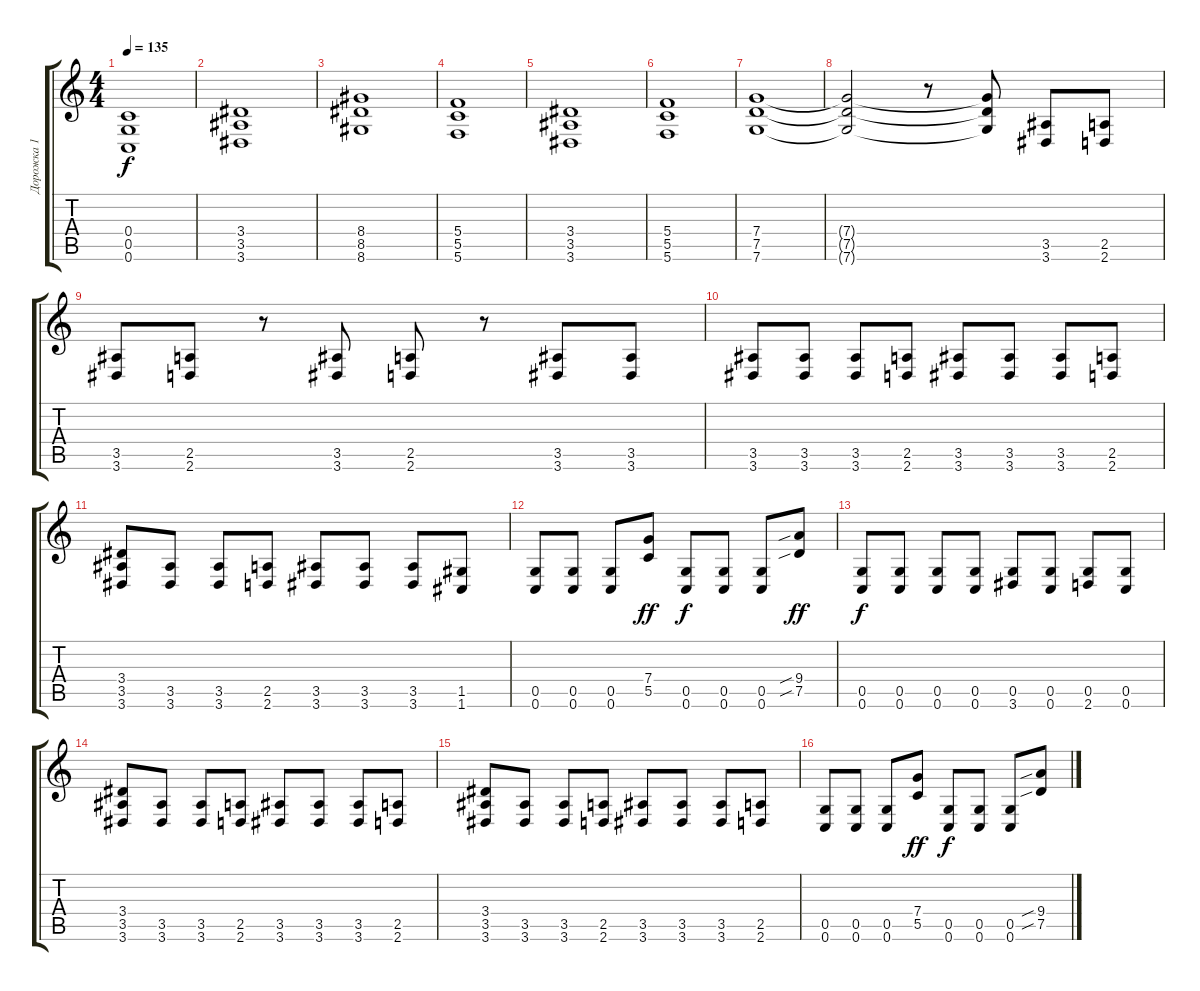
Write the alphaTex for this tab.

\track ("Дорожка 1" "Дорожка 1") {instrument distortionguitar}
\staff {score tabs}
\tuning (D4 A3 F3 C3 G2 C2) {hide}
\ts (4 4)
\tempo 135
\clef g2
\ks c
(0.4 0.5 0.6).1{dy f volume 16} |
(3.4 3.5 3.6).1 |
(8.4 8.5 8.6).1 |
(5.4 5.5 5.6).1 |
(3.4 3.5 3.6).1 |
(5.4 5.5 5.6).1 |
(7.4 7.5 7.6).1 |
(7.4{t} 7.5{t} 7.6{t}).2 r.8 (7.4{t} 7.5{t} 7.6{t}).8 (3.5 3.6).8 (2.5 2.6).8 |
(3.5 3.6).8 (2.5 2.6).8 r.8 (3.5 3.6).8 (2.5 2.6).8 r.8 (3.5 3.6).8 (3.5 3.6).8 |
(3.5 3.6).8 (3.5 3.6).8 (3.5 3.6).8 (2.5 2.6).8 (3.5 3.6).8 (3.5 3.6).8 (3.5 3.6).8 (2.5 2.6).8 |
(3.4 3.5 3.6).8 (3.5 3.6).8 (3.5 3.6).8 (2.5 2.6).8 (3.5 3.6).8 (3.5 3.6).8 (3.5 3.6).8 (1.5 1.6).8 |
(0.5 0.6).8 (0.5 0.6).8 (0.5 0.6).8 (7.4 5.5).8{dy ff} (0.5 0.6).8{dy f} (0.5 0.6).8 (0.5 0.6).8 (9.4{sib} 7.5{sib}).8{dy ff} |
(0.5 0.6).8{dy f} (0.5 0.6).8 (0.5 0.6).8 (0.5 0.6).8 (0.5 3.6).8 (0.5 0.6).8 (0.5 2.6).8 (0.5 0.6).8 |
(3.4 3.5 3.6).8 (3.5 3.6).8 (3.5 3.6).8 (2.5 2.6).8 (3.5 3.6).8 (3.5 3.6).8 (3.5 3.6).8 (2.5 2.6).8 |
(3.4 3.5 3.6).8 (3.5 3.6).8 (3.5 3.6).8 (2.5 2.6).8 (3.5 3.6).8 (3.5 3.6).8 (3.5 3.6).8 (2.5 2.6).8 |
(0.5 0.6).8 (0.5 0.6).8 (0.5 0.6).8 (7.4 5.5).8{dy ff} (0.5 0.6).8{dy f} (0.5 0.6).8 (0.5 0.6).8 (9.4{sib} 7.5{sib}).8
